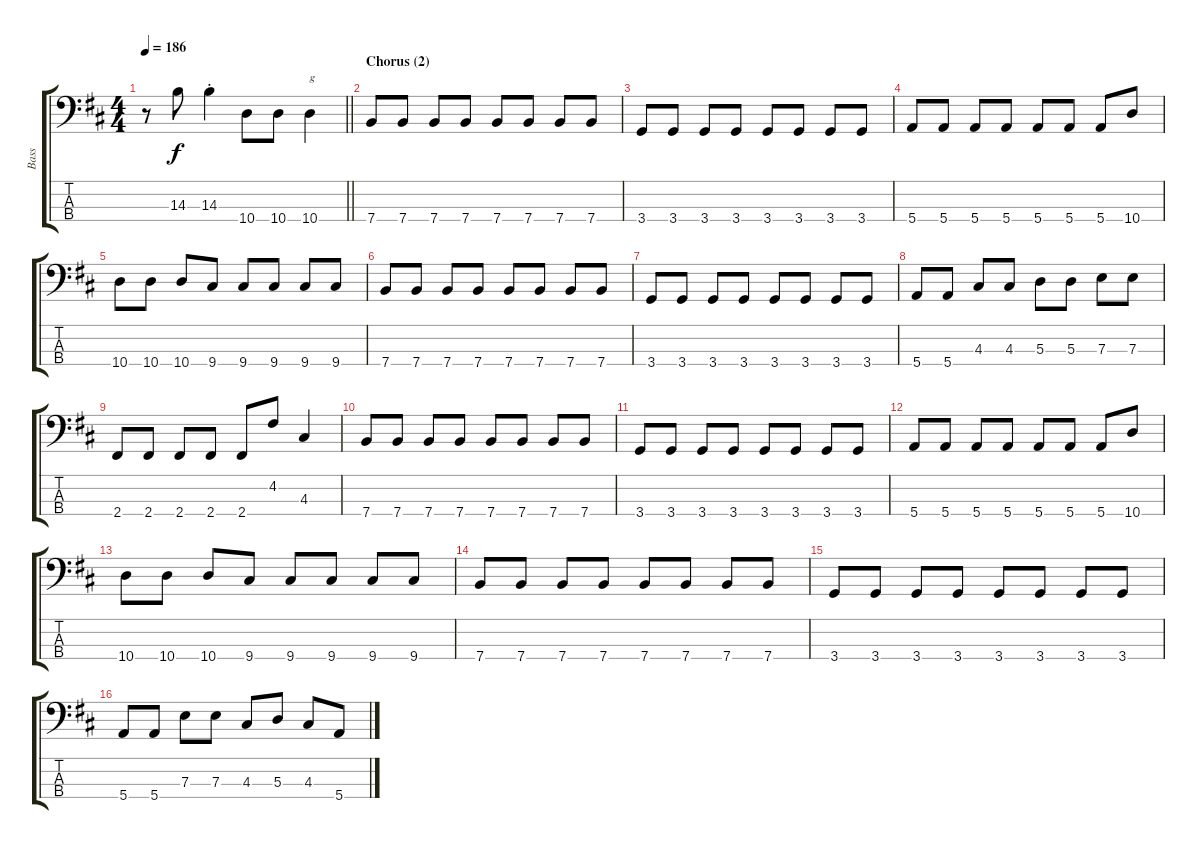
\track ("Bass" "Bass") {instrument electricbasspick}
\staff {score tabs}
\tuning (G2 D2 A1 E1) {hide}
\ts (4 4)
\tempo 186
\clef f4
\barLineRight lightlight
\ks d
r.8{dy f} 14.3.8 14.3{st}.4 10.4.8 10.4.8 10.4.4{txt "g"} |
\section ("" "Chorus (2)")
7.4.8 7.4.8 7.4.8 7.4.8 7.4.8 7.4.8 7.4.8 7.4.8 |
3.4.8 3.4.8 3.4.8 3.4.8 3.4.8 3.4.8 3.4.8 3.4.8 |
5.4.8 5.4.8 5.4.8 5.4.8 5.4.8 5.4.8 5.4.8 10.4.8 |
10.4.8 10.4.8 10.4.8 9.4.8 9.4.8 9.4.8 9.4.8 9.4.8 |
7.4.8 7.4.8 7.4.8 7.4.8 7.4.8 7.4.8 7.4.8 7.4.8 |
3.4.8 3.4.8 3.4.8 3.4.8 3.4.8 3.4.8 3.4.8 3.4.8 |
5.4.8 5.4.8 4.3.8 4.3.8 5.3.8 5.3.8 7.3.8 7.3.8 |
2.4.8 2.4.8 2.4.8 2.4.8 2.4.8 4.2.8 4.3.4 |
7.4.8 7.4.8 7.4.8 7.4.8 7.4.8 7.4.8 7.4.8 7.4.8 |
3.4.8 3.4.8 3.4.8 3.4.8 3.4.8 3.4.8 3.4.8 3.4.8 |
5.4.8 5.4.8 5.4.8 5.4.8 5.4.8 5.4.8 5.4.8 10.4.8 |
10.4.8 10.4.8 10.4.8 9.4.8 9.4.8 9.4.8 9.4.8 9.4.8 |
7.4.8 7.4.8 7.4.8 7.4.8 7.4.8 7.4.8 7.4.8 7.4.8 |
3.4.8 3.4.8 3.4.8 3.4.8 3.4.8 3.4.8 3.4.8 3.4.8 |
5.4.8 5.4.8 7.3.8 7.3.8 4.3.8 5.3.8 4.3.8 5.4.8
